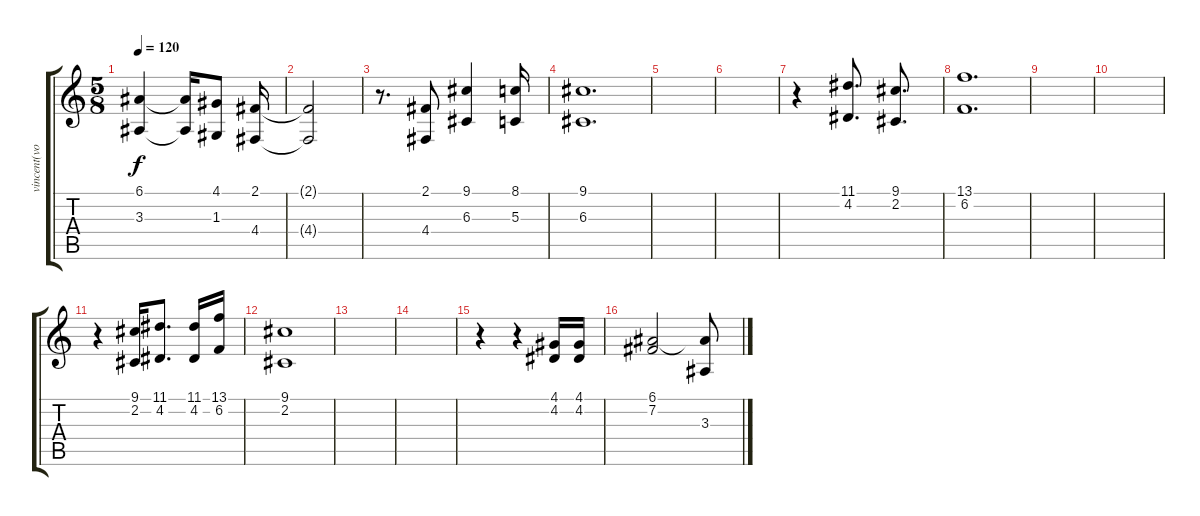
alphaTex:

\track ("vincent(vocal)" "vincent(vo") {instrument tenorsax}
\staff {score tabs}
\tuning (E4 B3 G3 D3 A2 E2) {hide}
\ts (5 8)
\tempo 120
\clef g2
\ks c
(6.1{t} 3.3{t}).4{dy f} (6.1{t} 3.3{t}).16 (4.1 1.3).8 (2.1 4.4).16 |
(2.1{t} 4.4{t}).2 |
r.8{d} (2.1 4.4).8 (9.1 6.3).4 (8.1 5.3).16 |
(9.1 6.3).1{d} |
|
|
r.4 (11.1 4.2).8{d} (9.1 2.2).8{d} |
(13.1 6.2).1{d} |
|
|
r.4 (9.1 2.2).16 (11.1 4.2).8{d} (11.1 4.2).16 (13.1 6.2).16 |
(9.1 2.2).1 |
|
|
r.4 r.4 (4.1 4.2).16 (4.1 4.2).16 |
(6.1 7.2).2 (6.1{t} 3.3).8
